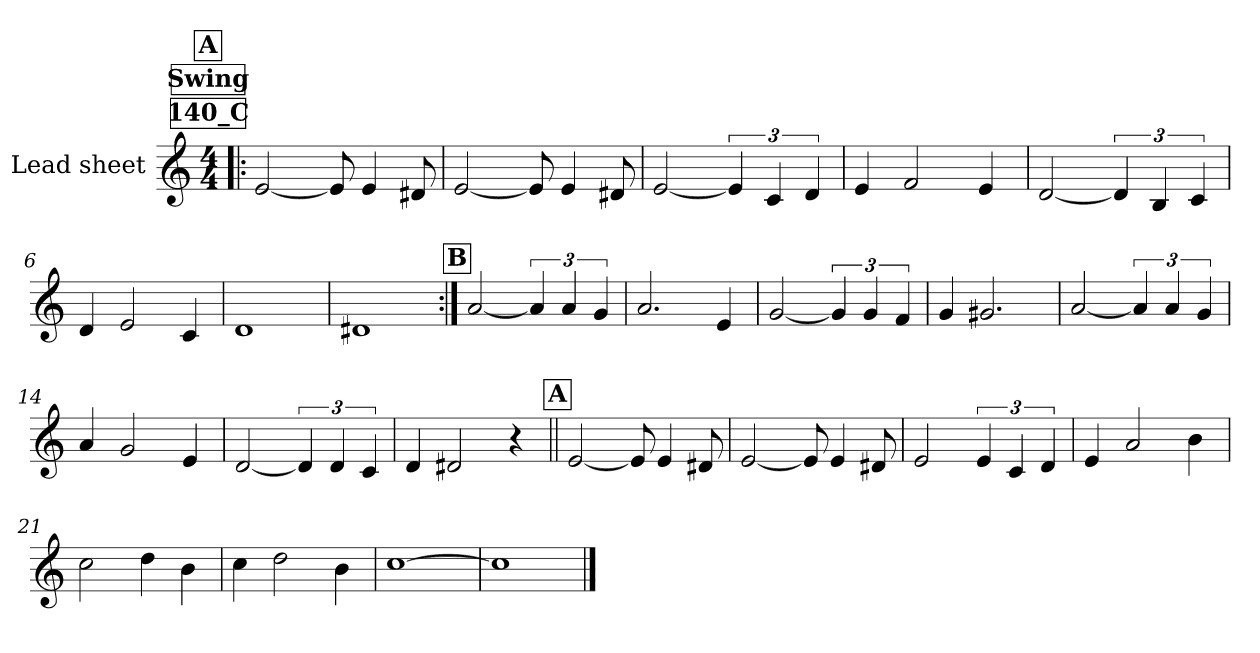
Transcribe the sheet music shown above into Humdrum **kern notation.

**kern
*part1
*staff1
*I"Lead sheet
*clefG2
*k[]
*M4/4
!!LO:REH:place=s1:a:fs=14:t=140_C
!!LO:REH:place=s1:a:fs=14:t=Swing
!!LO:REH:place=s1:a:fs=14:t=A
=1!|:
[2e/
8e/]
4e/
8d#X/
=2
[2e/
8e/]
4e/
8d#X/
=3
[2e/
6e/]
6c/
6d/
=4
4e/
2f/
4e/
!!LO:LB:g=z
=5
[2d/
6d/]
6B/
6c/
=6
4d/
2e/
4c/
=7
1d
=8
1d#X
!!LO:LB:g=z
!!LO:REH:place=s1:a:fs=14:t=B
=9:|!
[2a/
6a/]
6a/
6g/
=10
2.a/
4e/
=11
[2g/
6g/]
6g/
6f/
=12
4g/
2.g#X/
!!LO:LB:g=z
=13
[2a/
6a/]
6a/
6g/
=14
4a/
2g/
4e/
=15
[2d/
6d/]
6d/
6c/
=16
4d/
2d#X/
4r
!!LO:LB:g=z
!!LO:REH:place=s1:a:fs=14:t=A
=17||
[2e/
8e/]
4e/
8d#X/
=18
[2e/
8e/]
4e/
8d#X/
=19
2e/
6e/
6c/
6d/
=20
4e/
2a/
4b\
!!LO:LB:g=z
=21
2cc\
4dd\
4b\
=22
4cc\
2dd\
4b\
=23
[1cc
=24
1cc]
==
*-
